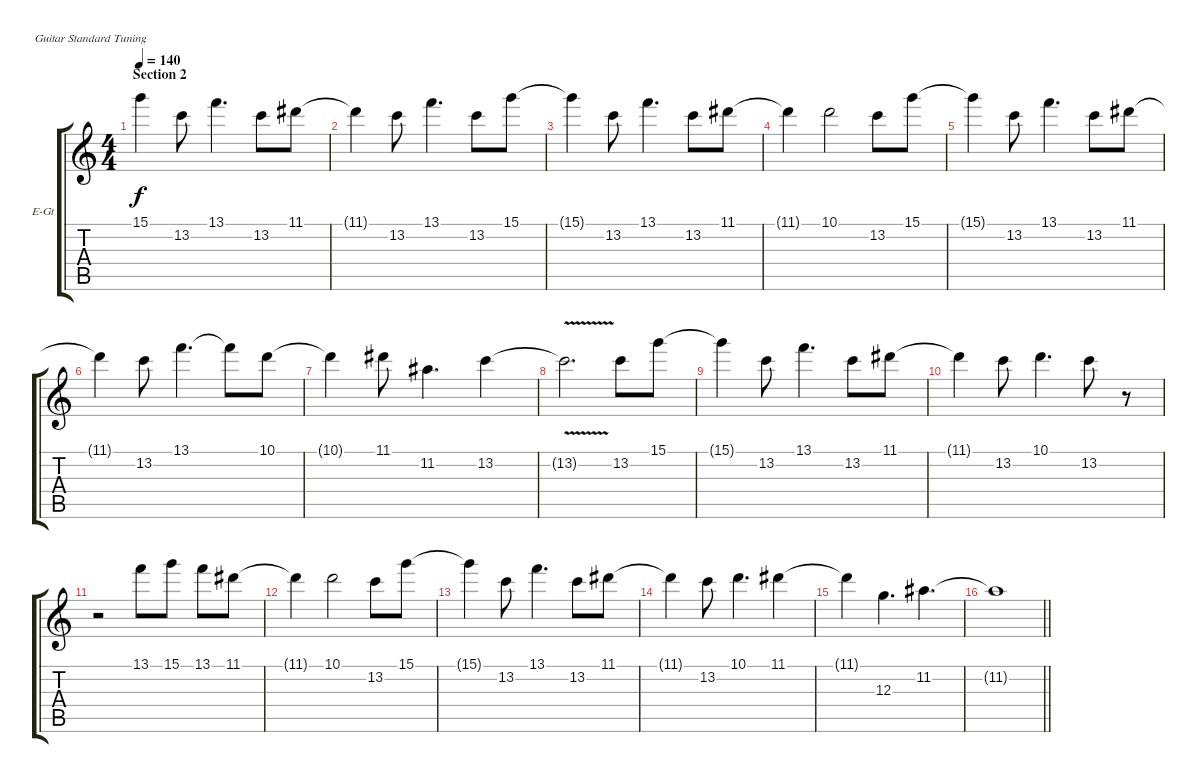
\bracketExtendMode groupsimilarinstruments
\firstSystemTrackNameOrientation horizontal
\otherSystemsTrackNameOrientation horizontal
\track ("Lead" "E-Gt") {instrument overdrivenguitar}
\staff {score tabs}
\tuning (E4 B3 G3 D3 A2 E2)
\ts (4 4)
\section ("" "Section 2")
\tempo 140
\clef g2
\ks c
15.1{t}.4{dy f} 13.2.8 13.1.4{d} 13.2.8 11.1.8 |
11.1{t}.4 13.2.8 13.1.4{d} 13.2.8 15.1.8 |
15.1{t}.4 13.2.8 13.1.4{d} 13.2.8 11.1.8 |
11.1{t}.4 10.1.2 13.2.8 15.1.8 |
15.1{t}.4 13.2.8 13.1.4{d} 13.2.8 11.1.8 |
11.1{t}.4 13.2.8 13.1.4{d} 13.1{t}.8 10.1.8 |
10.1{t}.4 11.1.8 11.2.4{d} 13.2.4 |
13.2{v t}.2{d} 13.2.8 15.1.8 |
15.1{t}.4 13.2.8 13.1.4{d} 13.2.8 11.1.8 |
11.1{t}.4 13.2.8 10.1.4{d} 13.2.8 r.8 |
r.2 13.1.8 15.1.8 13.1.8 11.1.8 |
11.1{t}.4 10.1.2 13.2.8 15.1.8 |
15.1{t}.4 13.2.8 13.1.4{d} 13.2.8 11.1.8 |
11.1{t}.4 13.2.8 10.1.4{d} 11.1.4 |
11.1{t}.4 12.3.4{d} 11.2.4{d} |
\barLineRight lightlight
11.2{t}.1
